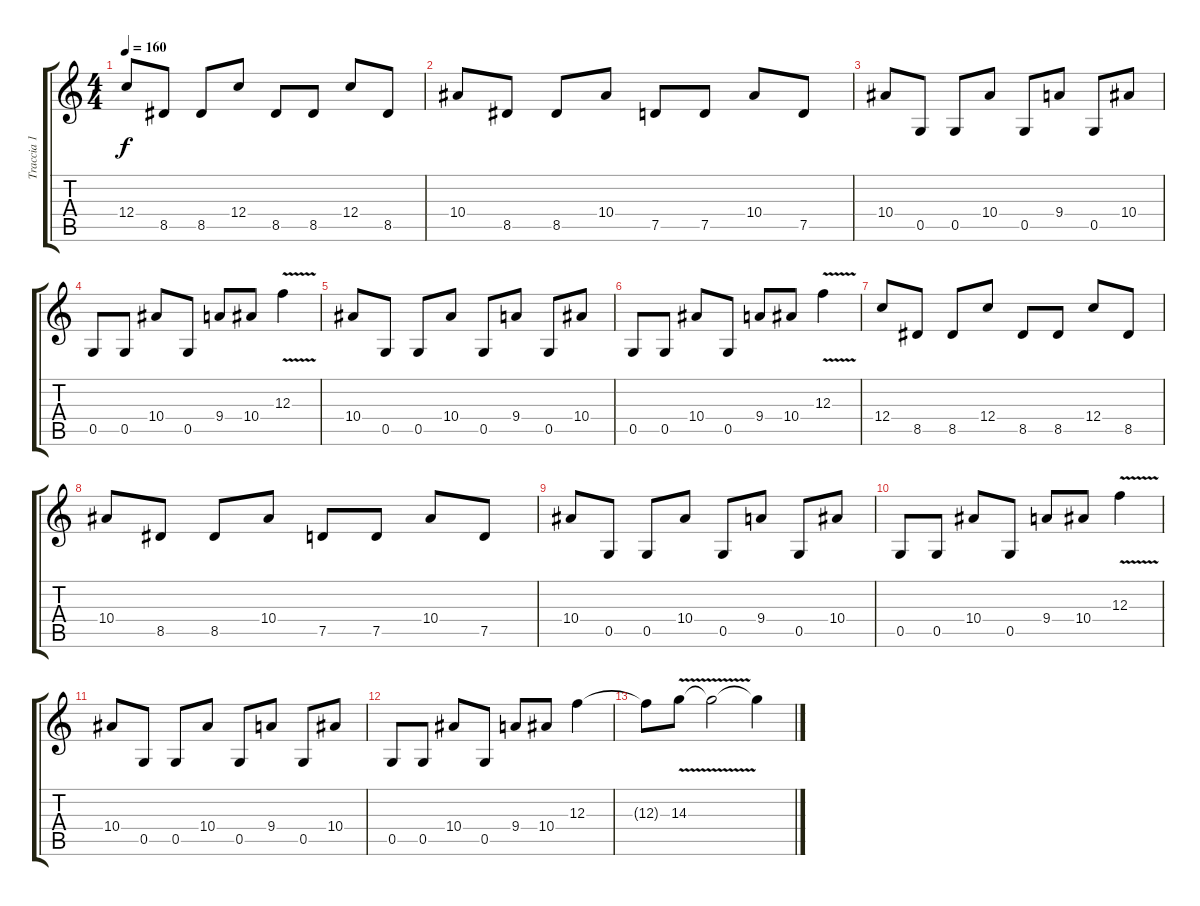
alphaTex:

\track ("Traccia 1" "Traccia 1") {instrument distortionguitar}
\staff {score tabs}
\tuning (D4 A3 F3 C3 G2 D2) {hide}
\ts (4 4)
\tempo 160
\clef g2
\ks c
12.4.8{dy f} 8.5.8 8.5.8 12.4.8 8.5.8 8.5.8 12.4.8 8.5.8 |
10.4.8 8.5.8 8.5.8 10.4.8 7.5.8 7.5.8 10.4.8 7.5.8 |
10.4.8 0.5.8 0.5.8 10.4.8 0.5.8 9.4.8 0.5.8 10.4.8 |
0.5.8 0.5.8 10.4.8 0.5.8 9.4.8 10.4.8 12.3{v}.4 |
10.4.8 0.5.8 0.5.8 10.4.8 0.5.8 9.4.8 0.5.8 10.4.8 |
0.5.8 0.5.8 10.4.8 0.5.8 9.4.8 10.4.8 12.3{v}.4 |
12.4.8 8.5.8 8.5.8 12.4.8 8.5.8 8.5.8 12.4.8 8.5.8 |
10.4.8 8.5.8 8.5.8 10.4.8 7.5.8 7.5.8 10.4.8 7.5.8 |
10.4.8 0.5.8 0.5.8 10.4.8 0.5.8 9.4.8 0.5.8 10.4.8 |
0.5.8 0.5.8 10.4.8 0.5.8 9.4.8 10.4.8 12.3{v}.4 |
10.4.8 0.5.8 0.5.8 10.4.8 0.5.8 9.4.8 0.5.8 10.4.8 |
0.5.8 0.5.8 10.4.8 0.5.8 9.4.8 10.4.8 12.3.4 |
12.3{t}.8 14.3{v}.8 14.3{t}.2 14.3{t}.4
